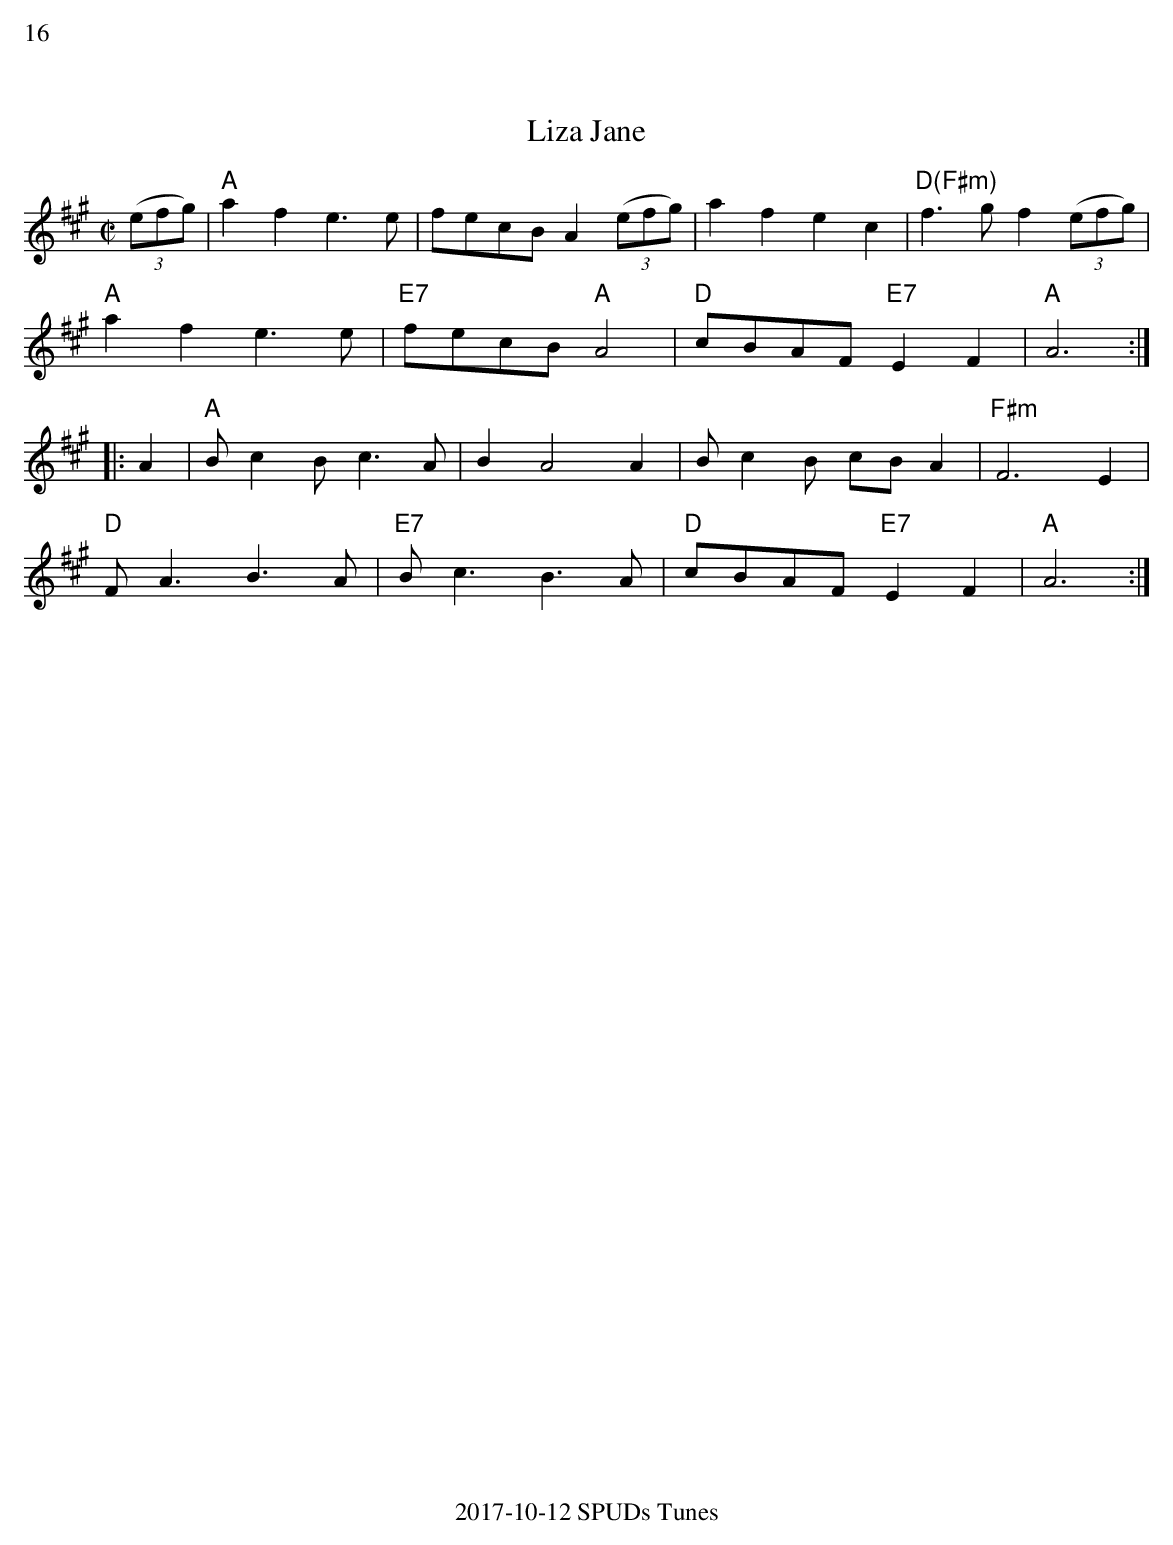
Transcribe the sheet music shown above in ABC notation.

X:1
%%text 16
T:Liza Jane
M:C|
L:1/8
K:A
((3efg)| "A"a2f2 e3e| fecB A2((3efg)| a2f2 e2c2| "D(F#m)"f3 gf2((3efg)|
"A"a2f2 e3e|"E7" fecB"A" A4| "D"cBAF "E7"E2F2| "A"A6 :|
|:A2| "A"B c2Bc3A| B2A4A2| Bc2B cBA2| "F#m"F6 E2|
"D"FA3 B3A|"E7" Bc3 B3A| "D"cBAF "E7"E2F2| "A"A6 :|
